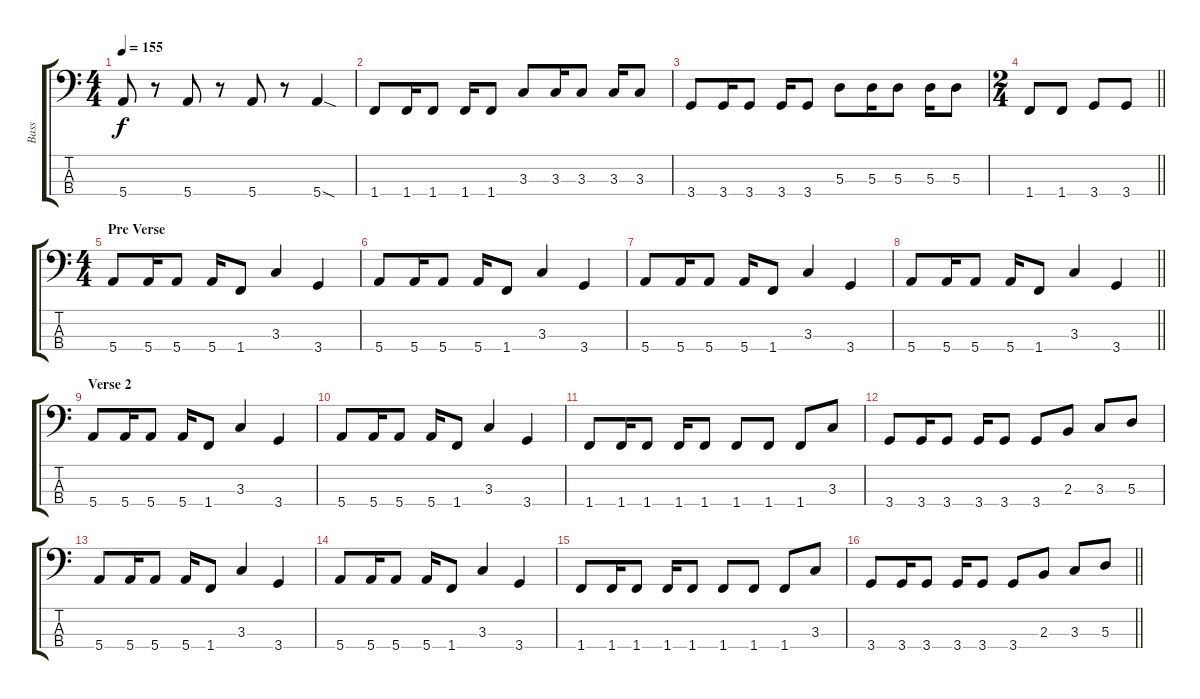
\track ("Bass" "Bass") {instrument electricbasspick}
\staff {score tabs}
\tuning (G2 D2 A1 E1) {hide}
\ts (4 4)
\tempo 155
\clef f4
\ks c
5.4.8{dy f} r.8 5.4.8 r.8 5.4.8 r.8 5.4{sod}.4 |
1.4.8 1.4.16 1.4.8 1.4.16 1.4.8 3.3.8 3.3.16 3.3.8 3.3.16 3.3.8 |
3.4.8 3.4.16 3.4.8 3.4.16 3.4.8 5.3.8 5.3.16 5.3.8 5.3.16 5.3.8 |
\ts (2 4)
\barLineRight lightlight
1.4.8 1.4.8 3.4.8 3.4.8 |
\ts (4 4)
\section ("" "Pre Verse")
5.4.8 5.4.16 5.4.8 5.4.16 1.4.8 3.3.4 3.4.4 |
5.4.8 5.4.16 5.4.8 5.4.16 1.4.8 3.3.4 3.4.4 |
5.4.8 5.4.16 5.4.8 5.4.16 1.4.8 3.3.4 3.4.4 |
\barLineRight lightlight
5.4.8 5.4.16 5.4.8 5.4.16 1.4.8 3.3.4 3.4.4 |
\section ("" "Verse 2")
5.4.8 5.4.16 5.4.8 5.4.16 1.4.8 3.3.4 3.4.4 |
5.4.8 5.4.16 5.4.8 5.4.16 1.4.8 3.3.4 3.4.4 |
1.4.8 1.4.16 1.4.8 1.4.16 1.4.8 1.4.8 1.4.8 1.4.8 3.3.8 |
3.4.8 3.4.16 3.4.8 3.4.16 3.4.8 3.4.8 2.3.8 3.3.8 5.3.8 |
5.4.8 5.4.16 5.4.8 5.4.16 1.4.8 3.3.4 3.4.4 |
5.4.8 5.4.16 5.4.8 5.4.16 1.4.8 3.3.4 3.4.4 |
1.4.8 1.4.16 1.4.8 1.4.16 1.4.8 1.4.8 1.4.8 1.4.8 3.3.8 |
\barLineRight lightlight
3.4.8 3.4.16 3.4.8 3.4.16 3.4.8 3.4.8 2.3.8 3.3.8 5.3.8
